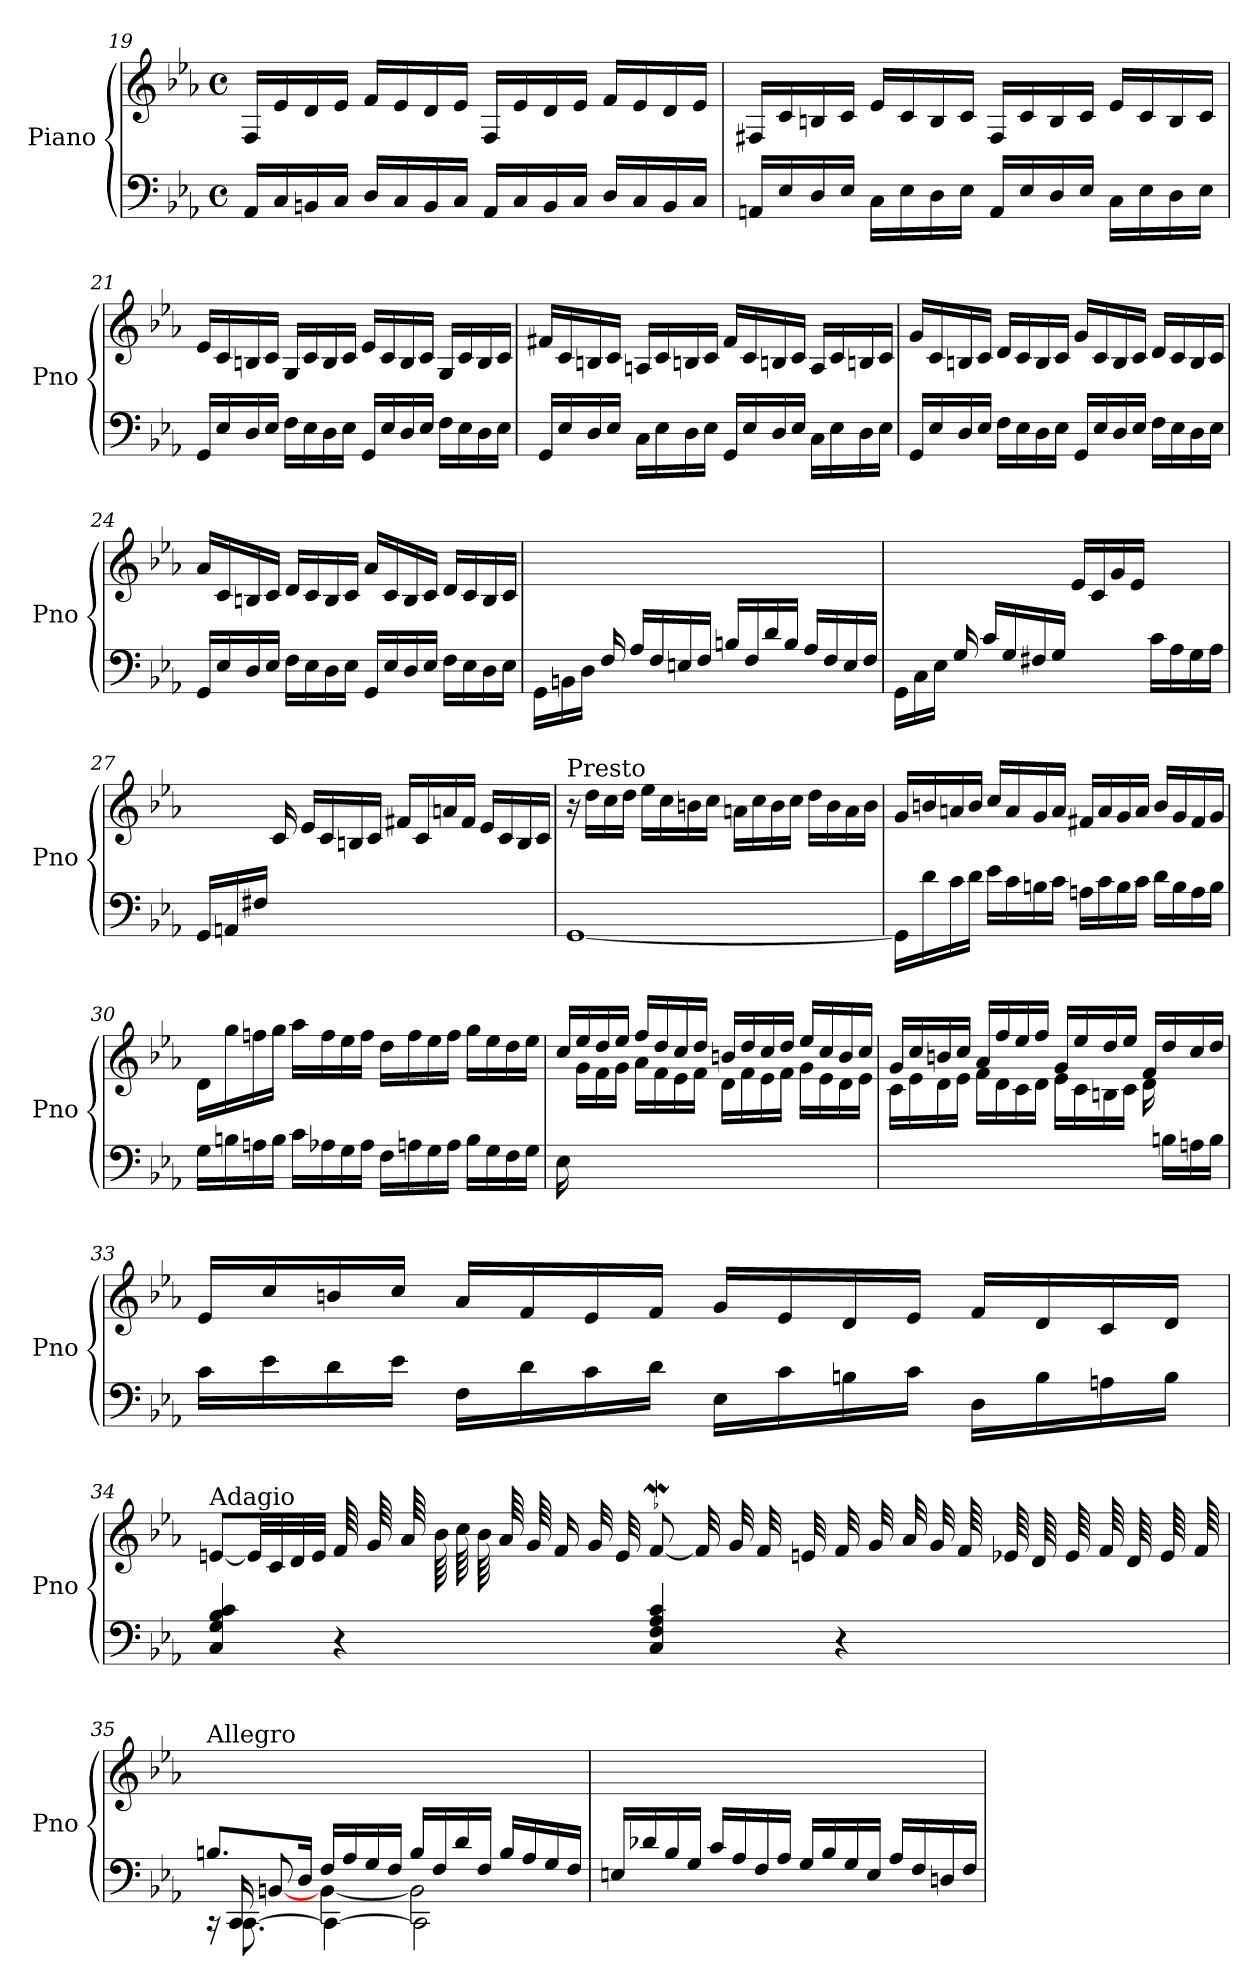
**kern	**kern
*part1	*part1
*staff2	*staff1
*I"Piano	*
*I'Pno	*
!!LO:LB:g=z
*clefF4	*clefG2
*k[b-e-a-]	*k[b-e-a-]
*E-:	*E-:
*M4/4	*M4/4
*met(c)	*met(c)
=19	=19
16AA-LL	16FLL
16C	16e-
16BBn	16d
16CJJ	16e-JJ
16DLL	16fLL
16C	16e-
16BB	16d
16CJJ	16e-JJ
16AA-LL	16FLL
16C	16e-
16BB	16d
16CJJ	16e-JJ
16DLL	16fLL
16C	16e-
16BB	16d
16CJJ	16e-JJ
=20	=20
16AAnLL	16F#XLL
16E-	16c
16D	16Bn
16E-JJ	16cJJ
16CLL	16e-LL
16E-	16c
16D	16B
16E-JJ	16cJJ
16AALL	16F#LL
16E-	16c
16D	16B
16E-JJ	16cJJ
16CLL	16e-LL
16E-	16c
16D	16B
16E-JJ	16cJJ
=21	=21
16GGLL	16e-LL
16E-	16c
16D	16Bn
16E-JJ	16cJJ
16FLL	16GLL
16E-	16c
16D	16B
16E-JJ	16cJJ
16GGLL	16e-LL
16E-	16c
16D	16B
16E-JJ	16cJJ
16FLL	16GLL
16E-	16c
16D	16B
16E-JJ	16cJJ
!!LO:LB:g=z
=22	=22
16GGLL	16f#XLL
16E-	16c
16D	16Bn
16E-JJ	16cJJ
16CLL	16AnLL
16E-	16c
16D	16Bn
16E-JJ	16cJJ
16GGLL	16f#LL
16E-	16c
16D	16Bn
16E-JJ	16cJJ
16CLL	16ALL
16E-	16c
16D	16Bn
16E-JJ	16cJJ
=23	=23
16GGLL	16gLL
16E-	16c
16D	16Bn
16E-JJ	16cJJ
16FLL	16dLL
16E-	16c
16D	16B
16E-JJ	16cJJ
16GGLL	16gLL
16E-	16c
16D	16B
16E-JJ	16cJJ
16FLL	16dLL
16E-	16c
16D	16B
16E-JJ	16cJJ
=24	=24
16GGLL	16a-LL
16E-	16c
16D	16Bn
16E-JJ	16cJJ
16FLL	16dLL
16E-	16c
16D	16B
16E-JJ	16cJJ
16GGLL	16a-LL
16E-	16c
16D	16B
16E-JJ	16cJJ
16FLL	16dLL
16E-	16c
16D	16B
16E-JJ	16cJJ
!!LO:LB:g=z
=25	=25
16GG\LL	1ryy
16BBn\	.
16D\JJ	.
16F/	.
16A-/LL	.
16F/	.
16En/	.
16F/JJ	.
16Bn/LL	.
16F/	.
16d/	.
16B/JJ	.
16A-/LL	.
16F/	.
16E/	.
16F/JJ	.
=26	=26
16GG\LL	4ryy
16C\	.
16E-\JJ	.
16G/	.
16c/LL	4ryy
16G/	.
16F#X/	.
16G/JJ	.
4ryy	16e-LL
.	16c
.	16g
.	16e-JJ
16cLL	4ryy
16A-	.
16G	.
16A-JJ	.
=27	=27
16GGLL	8.ryy
16AAn	.
16F#XJJ	.
16ryy	16c
4ryy	16e-LL
.	16c
.	16Bn
.	16cJJ
4ryy	16f#XLL
.	16c
.	16an
.	16f#JJ
4ryy	16e-LL
.	16c
.	16B
.	16cJJ
!!LO:LB:g=z
=28	=28
!	!LO:TX:a:t=Presto
[1GG	16r
.	16ddLL
.	16cc
.	16ddJJ
.	16ee-LL
.	16cc
.	16bn
.	16ccJJ
.	16anLL
.	16cc
.	16b
.	16ccJJ
.	16ddLL
.	16b
.	16a
.	16bJJ
=29	=29
16GGLL]	16gLL
16d	16bn
16c	16an
16dJJ	16bJJ
16e-LL	16ccLL
16c	16a
16Bn	16g
16cJJ	16aJJ
16AnLL	16f#XLL
16c	16a
16B	16g
16cJJ	16aJJ
16dLL	16bLL
16B	16g
16A	16f#
16BJJ	16gJJ
=30	=30
16GLL	16dLL
16Bn	16gg
16An	16ffn
16BJJ	16ggJJ
16cLL	16aa-LL
16A-X	16ff
16G	16ee-
16A-JJ	16ffJJ
16FLL	16ddLL
16An	16ff
16G	16ee-
16AJJ	16ffJJ
16BLL	16ggLL
16G	16ee-
16F	16dd
16GJJ	16ee-JJ
!!LO:LB:g=z
=31	=31
*	*^
16E-	16cc/LL	16ryy
16ryy	16ee-/	16g\LL
8ryy	16dd/	16f\
.	16ee-/JJ	16g\JJ
4ryy	16ff/LL	16a-\LL
.	16dd/	16f\
.	16cc/	16e-\
.	16dd/JJ	16f\JJ
2ryy	16bnLL	16dLL
.	16dd/	16f\
.	16cc/	16e-\
.	16dd/JJ	16f\JJ
.	16ee-/LL	16gLL
.	16cc/	16e-\
.	16b/	16d\
.	16cc/JJ	16e-\JJ
=32	=32	=32
2ryy	16g/LL	16c\LL
.	16cc/	16e-\
.	16bn/	16d\
.	16cc/JJ	16e-\JJ
.	16a-LL	16f\LL
.	16ff/	16d\
.	16ee-/	16c\
.	16ff/JJ	16d\JJ
4ryy	16g/LL	16e-LL
.	16ee-/	16c\
.	16dd/	16Bn\
.	16ee-/JJ	16c\JJ
16ryy	16fLL	16d\
16BnLL	16dd/	8.ryy
16An	16cc/	.
16BJJ	16dd/JJ	.
=33	=33	=33
16cLL	16e-/LL	1ryy
16e-	16cc/	.
16d	16bn/	.
16e-JJ	16cc/JJ	.
16FLL	16a-/LL	.
16d	16f/	.
16c	16e-/	.
16dJJ	16f/JJ	.
16E-LL	16gLL	.
16c	16e-/	.
16Bn	16d/	.
16cJJ	16e-/JJ	.
16DLL	16fLL	.
16B	16d/	.
16An	16c/	.
16BJJ	16d/JJ	.
*	*v	*v
!!LO:LB:g=z
=34	=34
*^	*
*	*^	*
!	!	!	!LO:TX:a:t=Adagio
4C/ 4G/ 4B-/ 4c/	1ryy	1ryy	[8enL
.	.	.	32eLL]
.	.	.	32c
.	.	.	32d
.	.	.	32eJJJ
4r	.	.	64fLLLL
.	.	.	64g
.	.	.	64a-
.	.	.	64b-
.	.	.	64cc
.	.	.	64b-
.	.	.	64a-
.	.	.	64g
.	.	.	16f
.	.	.	32gL
.	.	.	32eJJJ
4C/ 4F/ 4A-/ 4c/	.	.	[8fWL
.	.	.	32fLL]
.	.	.	32g
.	.	.	32f
.	.	.	32enJJJ
4r	.	.	32fLLL
.	.	.	32g
.	.	.	32a-
.	.	.	32g
.	.	.	64fL
.	.	.	64e-X
.	.	.	64d
.	.	.	64e-
.	.	.	64f
.	.	.	64d
.	.	.	64e-
.	.	.	64fJJJJ
=35	=35	=35	=35
!	!	!	!LO:TX:a:t=Allegro
8.Bn/L	16r	16ryy	1ryy
.	16CC/LL	[8.CC\	.
.	[8BBn/J	.	.
16D/J	.	.	.
16FLL	[4BB\	4CC\_	.
16A-	.	.	.
16G	.	.	.
16FJJ	.	.	.
16BLL	2BB\]	2CC\]	.
16F	.	.	.
16d	.	.	.
16FJJ	.	.	.
16B/LL	.	.	.
16A-/	.	.	.
16G/	.	.	.
16F/JJ	.	.	.
!!LO:LB:g=z
=36	=36	=36	=36
16En/LL	1ryy	1ryy	1ryy
16d-X/	.	.	.
16B-/	.	.	.
16G/JJ	.	.	.
16cLL	.	.	.
16A-	.	.	.
16F	.	.	.
16A-JJ	.	.	.
16G/LL	.	.	.
16B-/	.	.	.
16G/	.	.	.
16E/JJ	.	.	.
16A-LL	.	.	.
16F	.	.	.
16Dn	.	.	.
16FJJ	.	.	.
*v	*v	*v	*
=	=
*-	*-
